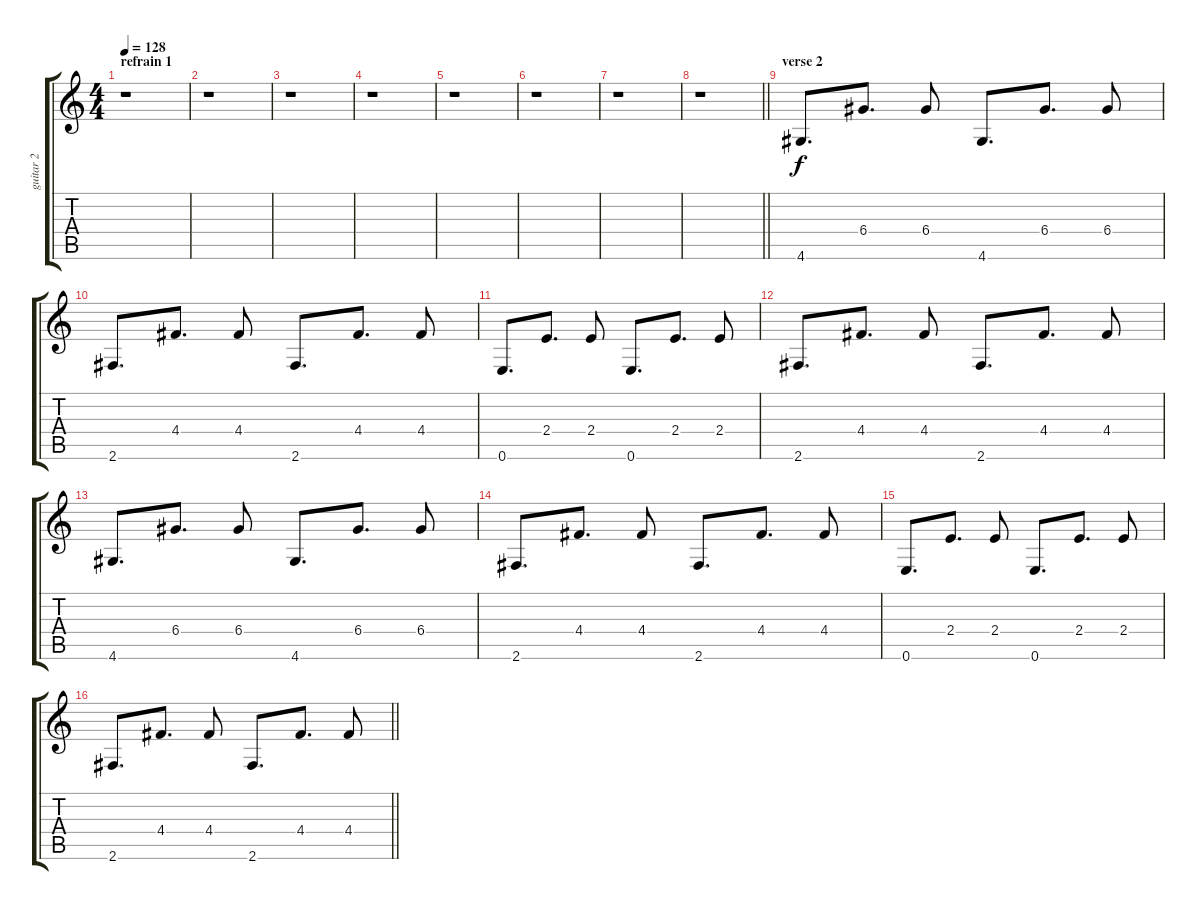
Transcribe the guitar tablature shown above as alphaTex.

\track ("guitar 2" "guitar 2") {instrument electricguitarclean}
\staff {score tabs}
\tuning (E4 B3 G3 D3 A2 E2) {hide}
\ts (4 4)
\section ("" "refrain 1")
\tempo 128
\clef g2
\ks c
r.1{dy f} |
r.1 |
r.1 |
r.1 |
r.1 |
r.1 |
r.1 |
\barLineRight lightlight
r.1 |
\section ("" "verse 2")
4.6.8{d} 6.4.8{d} 6.4.8 4.6.8{d} 6.4.8{d} 6.4.8 |
2.6.8{d} 4.4.8{d} 4.4.8 2.6.8{d} 4.4.8{d} 4.4.8 |
0.6.8{d} 2.4.8{d} 2.4.8 0.6.8{d} 2.4.8{d} 2.4.8 |
2.6.8{d} 4.4.8{d} 4.4.8 2.6.8{d} 4.4.8{d} 4.4.8 |
4.6.8{d} 6.4.8{d} 6.4.8 4.6.8{d} 6.4.8{d} 6.4.8 |
2.6.8{d} 4.4.8{d} 4.4.8 2.6.8{d} 4.4.8{d} 4.4.8 |
0.6.8{d} 2.4.8{d} 2.4.8 0.6.8{d} 2.4.8{d} 2.4.8 |
\barLineRight lightlight
2.6.8{d} 4.4.8{d} 4.4.8 2.6.8{d} 4.4.8{d} 4.4.8
